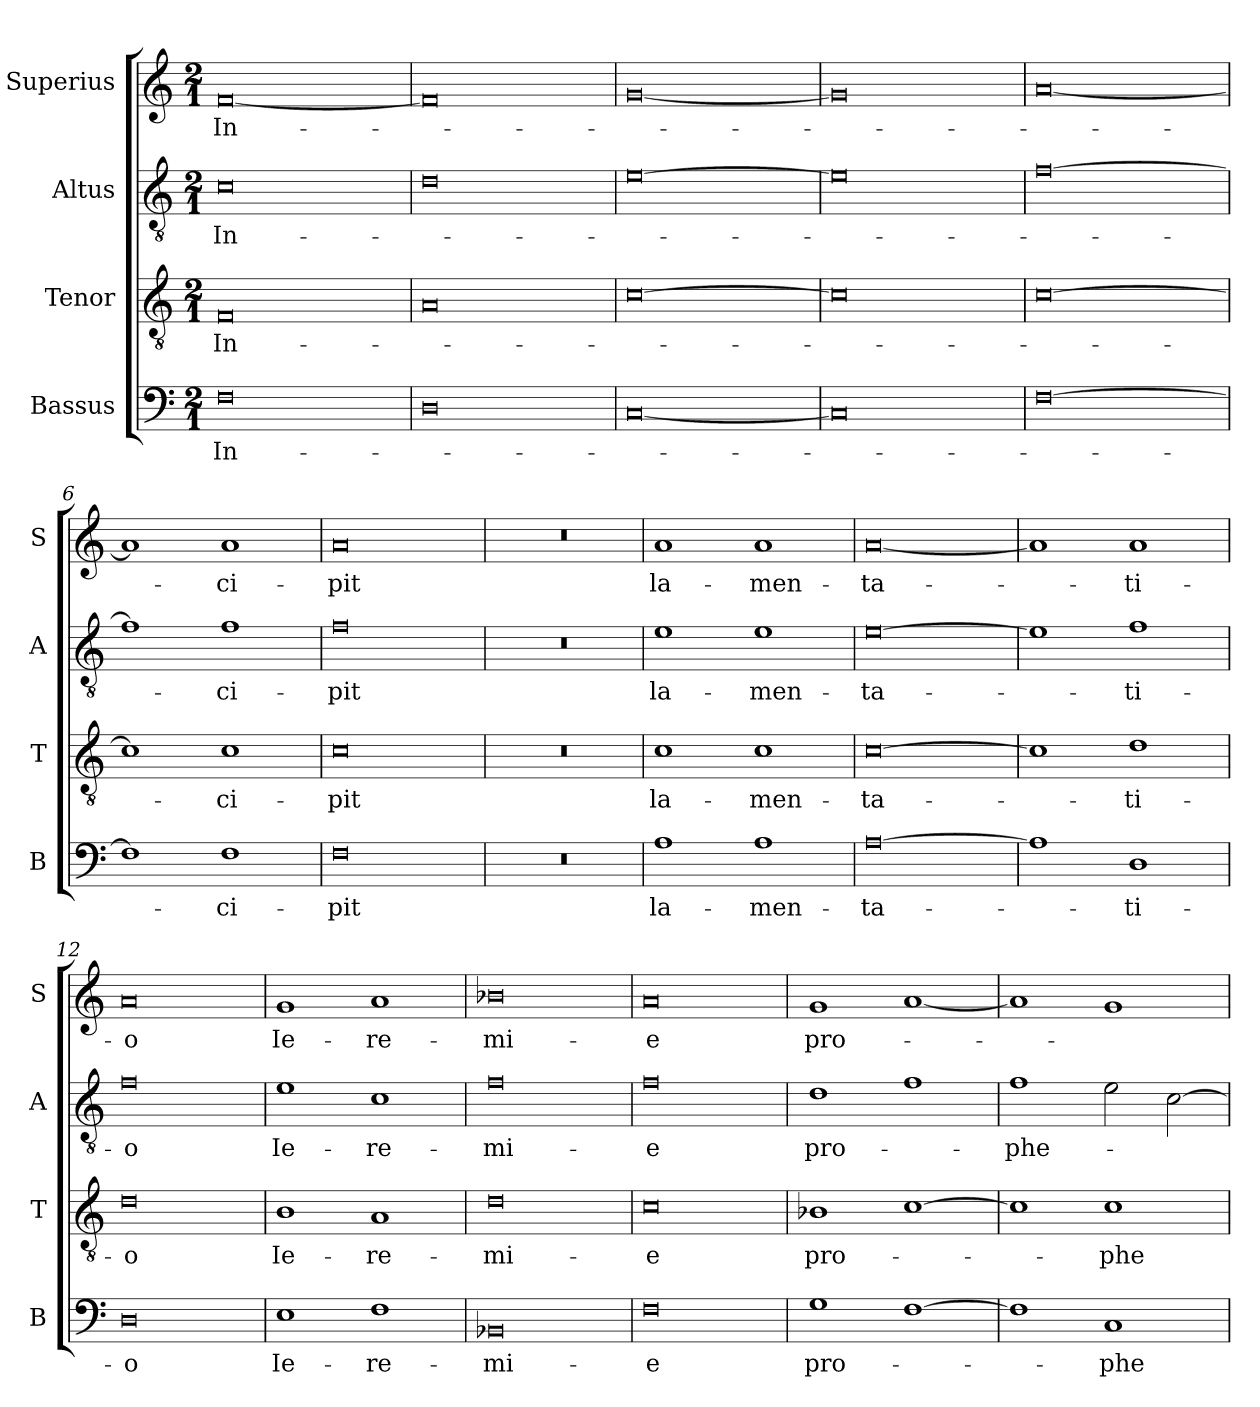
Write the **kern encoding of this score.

**kern	**text	**kern	**text	**kern	**text	**kern	**text
*part4	*part4	*part3	*part3	*part2	*part2	*part1	*part1
*staff4	*staff4	*staff3	*staff3	*staff2	*staff2	*staff1	*staff1
*I"Bassus	*	*I"Tenor	*	*I"Altus	*	*I"Superius	*
*I'B	*	*I'T	*	*I'A	*	*I'S	*
*clefF4	*	*clefGv2	*	*clefGv2	*	*clefG2	*
*k[]	*	*k[]	*	*k[]	*	*k[]	*
*M2/1	*	*M2/1	*	*M2/1	*	*M2/1	*
=1	=1	=1	=1	=1	=1	=1	=1
0F	In-	0F	In-	0c	In-	[0f	In-
=2	=2	=2	=2	=2	=2	=2	=2
0D	.	0A	.	0d	.	0f]	.
=3	=3	=3	=3	=3	=3	=3	=3
[0C	.	[0c	.	[0e	.	[0g	.
=4	=4	=4	=4	=4	=4	=4	=4
0C]	.	0c]	.	0e]	.	0g]	.
=5	=5	=5	=5	=5	=5	=5	=5
[0F	.	[0c	.	[0f	.	[0a	.
=6	=6	=6	=6	=6	=6	=6	=6
1F]	.	1c]	.	1f]	.	1a]	.
1F	-ci-	1c	-ci-	1f	-ci-	1a	ci-
=7	=7	=7	=7	=7	=7	=7	=7
0F	-pit	0c	-pit	0f	-pit	0a	-pit
=8	=8	=8	=8	=8	=8	=8	=8
0r	.	0r	.	0r	.	0r	.
=9	=9	=9	=9	=9	=9	=9	=9
1A	la-	1c	la-	1e	la-	1a	la-
1A	-men-	1c	-men-	1e	-men-	1a	-men-
=10	=10	=10	=10	=10	=10	=10	=10
[0A	-ta-	[0c	-ta-	[0e	-ta-	[0a	-ta-
=11	=11	=11	=11	=11	=11	=11	=11
1A]	.	1c]	.	1e]	.	1a]	.
1D	-ti-	1d	-ti-	1f	-ti-	1a	-ti-
=12	=12	=12	=12	=12	=12	=12	=12
0D	-o	0d	-o	0f	-o	0a	-o
=13	=13	=13	=13	=13	=13	=13	=13
1E	Ie-	1B	Ie-	1e	Ie-	1g	Ie-
1F	-re-	1A	-re-	1c	-re-	1a	-re-
=14	=14	=14	=14	=14	=14	=14	=14
0BB-X	-mi-	0d	-mi-	0f	-mi-	0b-X	-mi-
=15	=15	=15	=15	=15	=15	=15	=15
0F	-e	0c	-e	0f	-e	0a	-e
=16	=16	=16	=16	=16	=16	=16	=16
1G	pro-	1B-X	pro-	1d	pro-	1g	pro-
[1F	.	[1c	.	1f	.	[1a	.
=17	=17	=17	=17	=17	=17	=17	=17
1F]	.	1c]	.	1f	-phe-	1a]	.
1C	-phe-	1c	-phe-	2e	.	1g	.
.	.	.	.	[2c	.	.	.
=	=	=	=	=	=	=	=
*-	*-	*-	*-	*-	*-	*-	*-
